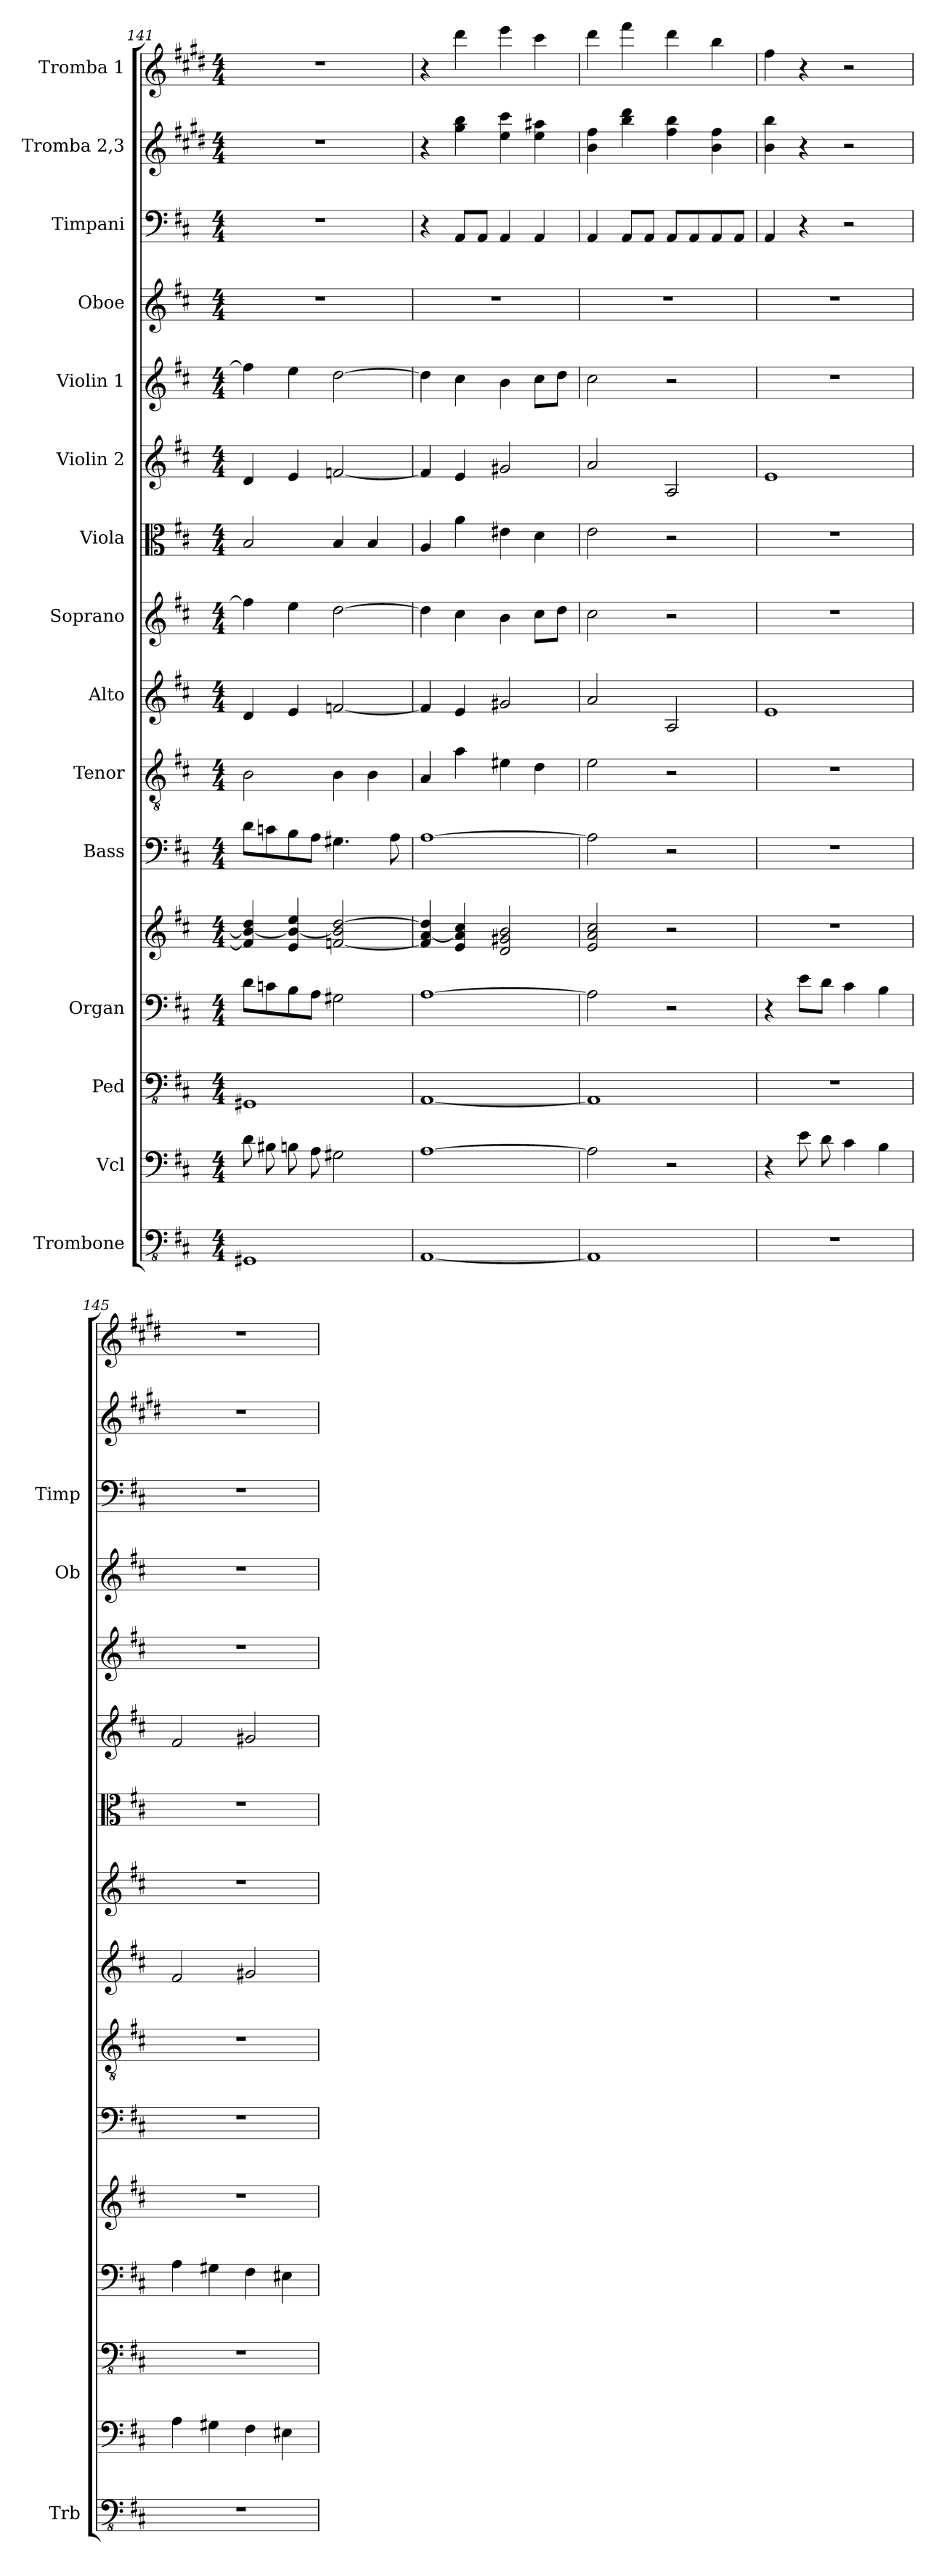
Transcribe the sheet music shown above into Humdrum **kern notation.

**kern	**kern	**kern	**kern	**kern	**kern	**kern	**kern	**kern	**kern	**kern	**kern	**kern	**kern	**kern	**kern
*part15	*part14	*part13	*part12	*part12	*part11	*part10	*part9	*part8	*part7	*part6	*part5	*part4	*part3	*part2	*part1
*staff16	*staff15	*staff14	*staff13	*staff12	*staff11	*staff10	*staff9	*staff8	*staff7	*staff6	*staff5	*staff4	*staff3	*staff2	*staff1
*I"Trombone	*I"Vcl	*I"Ped	*I"Organ	*	*I"Bass	*I"Tenor	*I"Alto	*I"Soprano	*I"Viola	*I"Violin 2	*I"Violin 1	*I"Oboe	*I"Timpani	*I"Tromba 2,3	*I"Tromba 1
*I'Trb	*	*	*	*	*	*	*	*	*	*	*	*I'Ob	*I'Timp	*	*
*clefFv4	*clefF4	*clefFv4	*clefF4	*clefG2	*clefF4	*clefGv2	*clefG2	*clefG2	*clefC3	*clefG2	*clefG2	*clefG2	*clefF4	*clefG2	*clefG2
*	*	*	*	*	*	*	*	*	*	*	*	*	*	*ITrd1c2	*ITrd1c2
*k[f#c#]	*k[f#c#]	*k[f#c#]	*k[f#c#]	*k[f#c#]	*k[f#c#]	*k[f#c#]	*k[f#c#]	*k[f#c#]	*k[f#c#]	*k[f#c#]	*k[f#c#]	*k[f#c#]	*k[f#c#]	*k[f#c#]	*k[f#c#]
*M4/4	*M4/4	*M4/4	*M4/4	*M4/4	*M4/4	*M4/4	*M4/4	*M4/4	*M4/4	*M4/4	*M4/4	*M4/4	*M4/4	*M4/4	*M4/4
=141	=141	=141	=141	=141	=141	=141	=141	=141	=141	=141	=141	=141	=141	=141	=141
1GGG#X	8d\	1GGG#X	8d\L	4f/] 4b/_ 4dd/	8d\L	2B\	4d/	4ff\]	2B/	4d/	4ff\]	1r	1r	1r	1r
.	8B#X\	.	8cn\	.	8cn\	.	.	.	.	.	.	.	.	.	.
.	8Bn\	.	8B\	4e/ 4b/_ 4ee/	8B\	.	4e/	4ee\	.	4e/	4ee\	.	.	.	.
.	8A\	.	8A\J	.	8A\J	.	.	.	.	.	.	.	.	.	.
.	2G#X\	.	2G#X\	[2fn/ 2b/] [2dd/	4.G#X\	4B\	[2fn/	[2dd\	4B/	[2fn/	[2dd\	.	.	.	.
.	.	.	.	.	.	4B\	.	.	4B/	.	.	.	.	.	.
.	.	.	.	.	8A\	.	.	.	.	.	.	.	.	.	.
=142	=142	=142	=142	=142	=142	=142	=142	=142	=142	=142	=142	=142	=142	=142	=142
[1AAA	[1A	[1AAA	[1A	4f/] [4a/ 4dd/]	[1A	4A/	4f/]	4dd\]	4A/	4f/]	4dd\]	1r	4r	4r	4r
.	.	.	.	4e/ 4a/] 4cc#/	.	4a\	4e/	4cc#\	4a\	4e/	4cc#\	.	8AA/L	4ff#\ 4aa\	4ccc#\
.	.	.	.	.	.	.	.	.	.	.	.	.	8AA/J	.	.
.	.	.	.	2d/ 2g#X/ 2b/	.	4e#X\	2g#X/	4b\	4e#X\	2g#X/	4b\	.	4AA/	4dd\ 4bb\	4ddd\
.	.	.	.	.	.	4d\	.	8cc#\L	4d\	.	8cc#\L	.	4AA/	4dd\ 4gg#X\	4bb\
.	.	.	.	.	.	.	.	8dd\J	.	.	8dd\J	.	.	.	.
=143	=143	=143	=143	=143	=143	=143	=143	=143	=143	=143	=143	=143	=143	=143	=143
1AAA]	2A\]	1AAA]	2A\]	2e/ 2a/ 2cc#/	2A\]	2e\	2a/	2cc#\	2e\	2a/	2cc#\	1r	4AA/	4a\ 4ee\	4ccc#\
.	.	.	.	.	.	.	.	.	.	.	.	.	8AA/L	4aa\ 4ccc#\	4eee\
.	.	.	.	.	.	.	.	.	.	.	.	.	8AA/J	.	.
.	2r	.	2r	2r	2r	2r	2A/	2r	2r	2A/	2r	.	8AA/L	4ee\ 4aa\	4ccc#\
.	.	.	.	.	.	.	.	.	.	.	.	.	8AA/	.	.
.	.	.	.	.	.	.	.	.	.	.	.	.	8AA/	4a\ 4ee\	4aa\
.	.	.	.	.	.	.	.	.	.	.	.	.	8AA/J	.	.
!!LO:PB:g=z
=144	=144	=144	=144	=144	=144	=144	=144	=144	=144	=144	=144	=144	=144	=144	=144
1r	4r	1r	4r	1r	1r	1r	1e	1r	1r	1e	1r	1r	4AA/	4a\ 4aa\	4ee\
.	8e\	.	8e\L	.	.	.	.	.	.	.	.	.	4r	4r	4r
.	8d\	.	8d\J	.	.	.	.	.	.	.	.	.	.	.	.
.	4c#\	.	4c#\	.	.	.	.	.	.	.	.	.	2r	2r	2r
.	4B\	.	4B\	.	.	.	.	.	.	.	.	.	.	.	.
=145	=145	=145	=145	=145	=145	=145	=145	=145	=145	=145	=145	=145	=145	=145	=145
1r	4A\	1r	4A\	1r	1r	1r	2f#/	1r	1r	2f#/	1r	1r	1r	1r	1r
.	4G#X\	.	4G#X\	.	.	.	.	.	.	.	.	.	.	.	.
.	4F#\	.	4F#\	.	.	.	2g#X/	.	.	2g#X/	.	.	.	.	.
.	4E#X\	.	4E#X\	.	.	.	.	.	.	.	.	.	.	.	.
=	=	=	=	=	=	=	=	=	=	=	=	=	=	=	=
*-	*-	*-	*-	*-	*-	*-	*-	*-	*-	*-	*-	*-	*-	*-	*-
